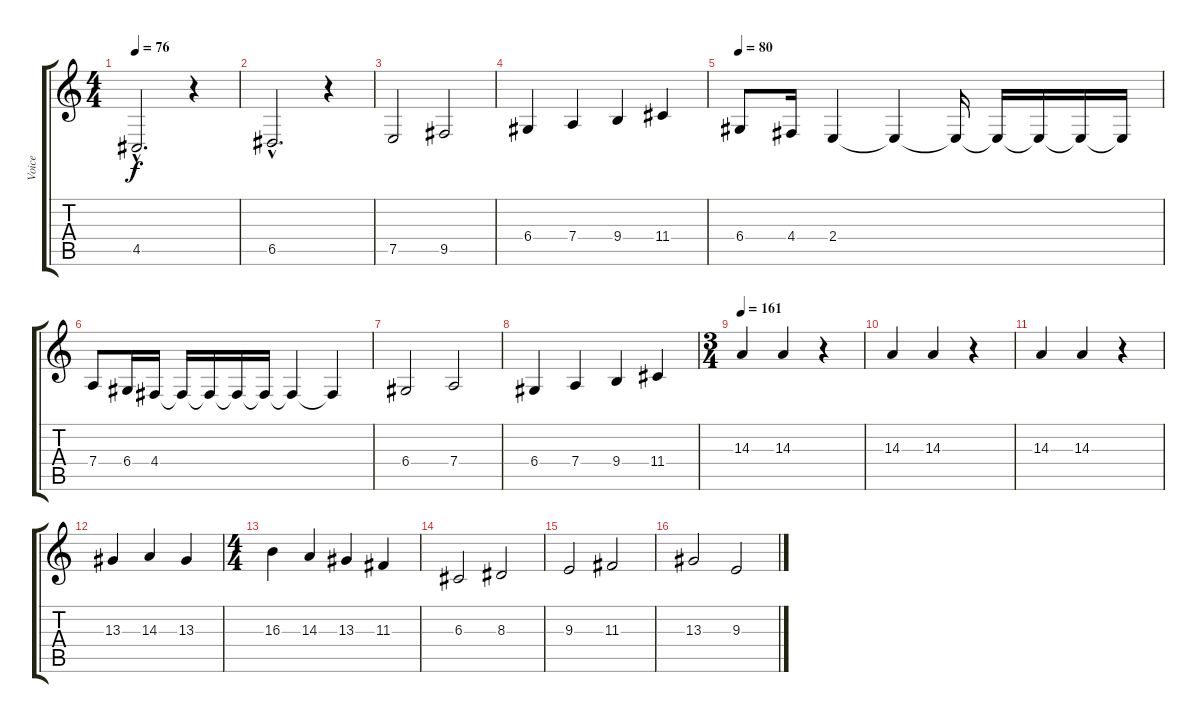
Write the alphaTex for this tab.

\track ("Voice" "Voice") {instrument violin}
\staff {score tabs}
\tuning (E4 B3 G3 D3 A2 E2) {hide}
\ts (4 4)
\tempo 76
\clef g2
\ks c
4.5{hac}.2{d dy f} r.4 |
6.5{hac}.2{d} r.4 |
7.5.2 9.5.2 |
6.4.4 7.4.4 9.4.4 11.4.4 |
\tempo 80
6.4.8 4.4.16 2.4.4 2.4{t}.4 2.4{t}.16 2.4{t}.16 2.4{t}.16 2.4{t}.16 2.4{t}.16 |
7.4.8 6.4.16 4.4.16 4.4{t}.16 4.4{t}.16 4.4{t}.16 4.4{t}.16 4.4{t}.4 4.4{t}.4 |
6.4.2 7.4.2 |
6.4.4 7.4.4 9.4.4 11.4.4 |
\ts (3 4)
\tempo 161
14.3.4 14.3.4 r.4 |
14.3.4 14.3.4 r.4 |
14.3.4 14.3.4 r.4 |
13.3.4 14.3.4 13.3.4 |
\ts (4 4)
16.3.4 14.3.4 13.3.4 11.3.4 |
6.3.2 8.3.2 |
9.3.2 11.3.2 |
13.3.2 9.3.2
